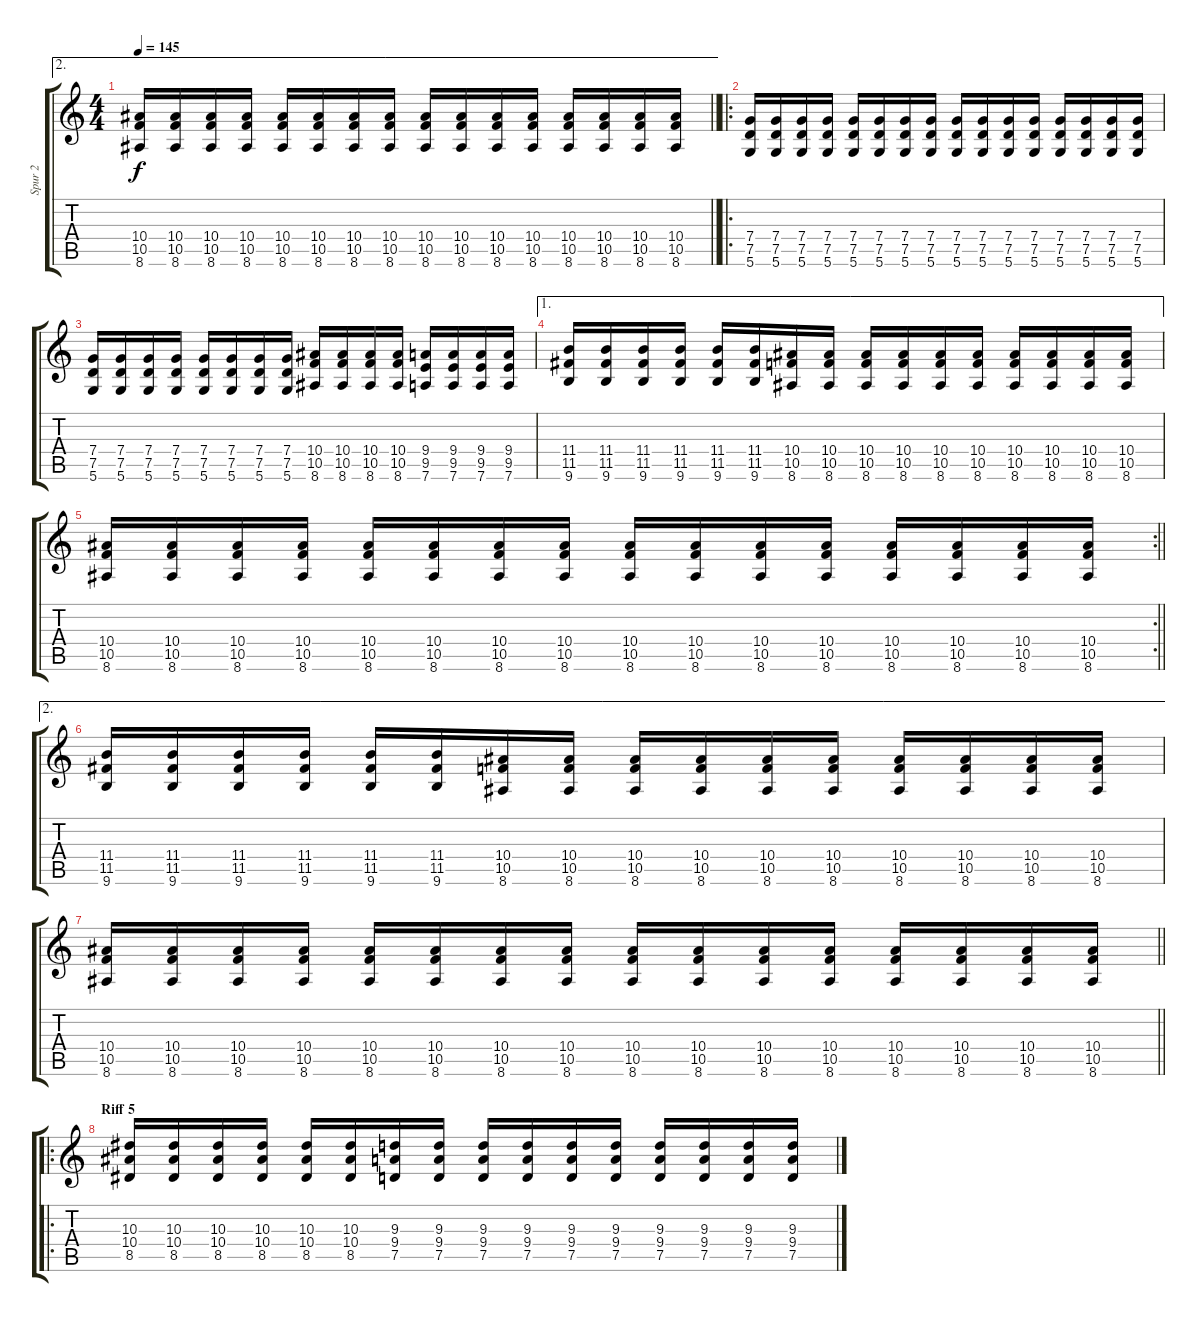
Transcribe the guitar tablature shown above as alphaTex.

\track ("Spur 2" "Spur 2") {instrument distortionguitar}
\staff {score tabs}
\tuning (D4 A3 F3 C3 G2 D2) {hide}
\ae 2
\ts (4 4)
\tempo 145
\clef g2
\barLineRight lightlight
\ks c
(10.4 10.5 8.6).16{dy f} (10.4 10.5 8.6).16 (10.4 10.5 8.6).16 (10.4 10.5 8.6).16 (10.4 10.5 8.6).16 (10.4 10.5 8.6).16 (10.4 10.5 8.6).16 (10.4 10.5 8.6).16 (10.4 10.5 8.6).16 (10.4 10.5 8.6).16 (10.4 10.5 8.6).16 (10.4 10.5 8.6).16 (10.4 10.5 8.6).16 (10.4 10.5 8.6).16 (10.4 10.5 8.6).16 (10.4 10.5 8.6).16 |
\ro
(7.4 7.5 5.6).16 (7.4 7.5 5.6).16 (7.4 7.5 5.6).16 (7.4 7.5 5.6).16 (7.4 7.5 5.6).16 (7.4 7.5 5.6).16 (7.4 7.5 5.6).16 (7.4 7.5 5.6).16 (7.4 7.5 5.6).16 (7.4 7.5 5.6).16 (7.4 7.5 5.6).16 (7.4 7.5 5.6).16 (7.4 7.5 5.6).16 (7.4 7.5 5.6).16 (7.4 7.5 5.6).16 (7.4 7.5 5.6).16 |
(7.4 7.5 5.6).16 (7.4 7.5 5.6).16 (7.4 7.5 5.6).16 (7.4 7.5 5.6).16 (7.4 7.5 5.6).16 (7.4 7.5 5.6).16 (7.4 7.5 5.6).16 (7.4 7.5 5.6).16 (10.4 10.5 8.6).16 (10.4 10.5 8.6).16 (10.4 10.5 8.6).16 (10.4 10.5 8.6).16 (9.4 9.5 7.6).16 (9.4 9.5 7.6).16 (9.4 9.5 7.6).16 (9.4 9.5 7.6).16 |
\ae 1
(11.4 11.5 9.6).16 (11.4 11.5 9.6).16 (11.4 11.5 9.6).16 (11.4 11.5 9.6).16 (11.4 11.5 9.6).16 (11.4 11.5 9.6).16 (10.4 10.5 8.6).16 (10.4 10.5 8.6).16 (10.4 10.5 8.6).16 (10.4 10.5 8.6).16 (10.4 10.5 8.6).16 (10.4 10.5 8.6).16 (10.4 10.5 8.6).16 (10.4 10.5 8.6).16 (10.4 10.5 8.6).16 (10.4 10.5 8.6).16 |
\rc 2
\barLineRight lightlight
(10.4 10.5 8.6).16 (10.4 10.5 8.6).16 (10.4 10.5 8.6).16 (10.4 10.5 8.6).16 (10.4 10.5 8.6).16 (10.4 10.5 8.6).16 (10.4 10.5 8.6).16 (10.4 10.5 8.6).16 (10.4 10.5 8.6).16 (10.4 10.5 8.6).16 (10.4 10.5 8.6).16 (10.4 10.5 8.6).16 (10.4 10.5 8.6).16 (10.4 10.5 8.6).16 (10.4 10.5 8.6).16 (10.4 10.5 8.6).16 |
\ae 2
(11.4 11.5 9.6).16 (11.4 11.5 9.6).16 (11.4 11.5 9.6).16 (11.4 11.5 9.6).16 (11.4 11.5 9.6).16 (11.4 11.5 9.6).16 (10.4 10.5 8.6).16 (10.4 10.5 8.6).16 (10.4 10.5 8.6).16 (10.4 10.5 8.6).16 (10.4 10.5 8.6).16 (10.4 10.5 8.6).16 (10.4 10.5 8.6).16 (10.4 10.5 8.6).16 (10.4 10.5 8.6).16 (10.4 10.5 8.6).16 |
\barLineRight lightlight
(10.4 10.5 8.6).16 (10.4 10.5 8.6).16 (10.4 10.5 8.6).16 (10.4 10.5 8.6).16 (10.4 10.5 8.6).16 (10.4 10.5 8.6).16 (10.4 10.5 8.6).16 (10.4 10.5 8.6).16 (10.4 10.5 8.6).16 (10.4 10.5 8.6).16 (10.4 10.5 8.6).16 (10.4 10.5 8.6).16 (10.4 10.5 8.6).16 (10.4 10.5 8.6).16 (10.4 10.5 8.6).16 (10.4 10.5 8.6).16 |
\ro
\section ("" "Riff 5")
(10.3 10.4 8.5).16 (10.3 10.4 8.5).16 (10.3 10.4 8.5).16 (10.3 10.4 8.5).16 (10.3 10.4 8.5).16 (10.3 10.4 8.5).16 (9.3 9.4 7.5).16 (9.3 9.4 7.5).16 (9.3 9.4 7.5).16 (9.3 9.4 7.5).16 (9.3 9.4 7.5).16 (9.3 9.4 7.5).16 (9.3 9.4 7.5).16 (9.3 9.4 7.5).16 (9.3 9.4 7.5).16 (9.3 9.4 7.5).16
